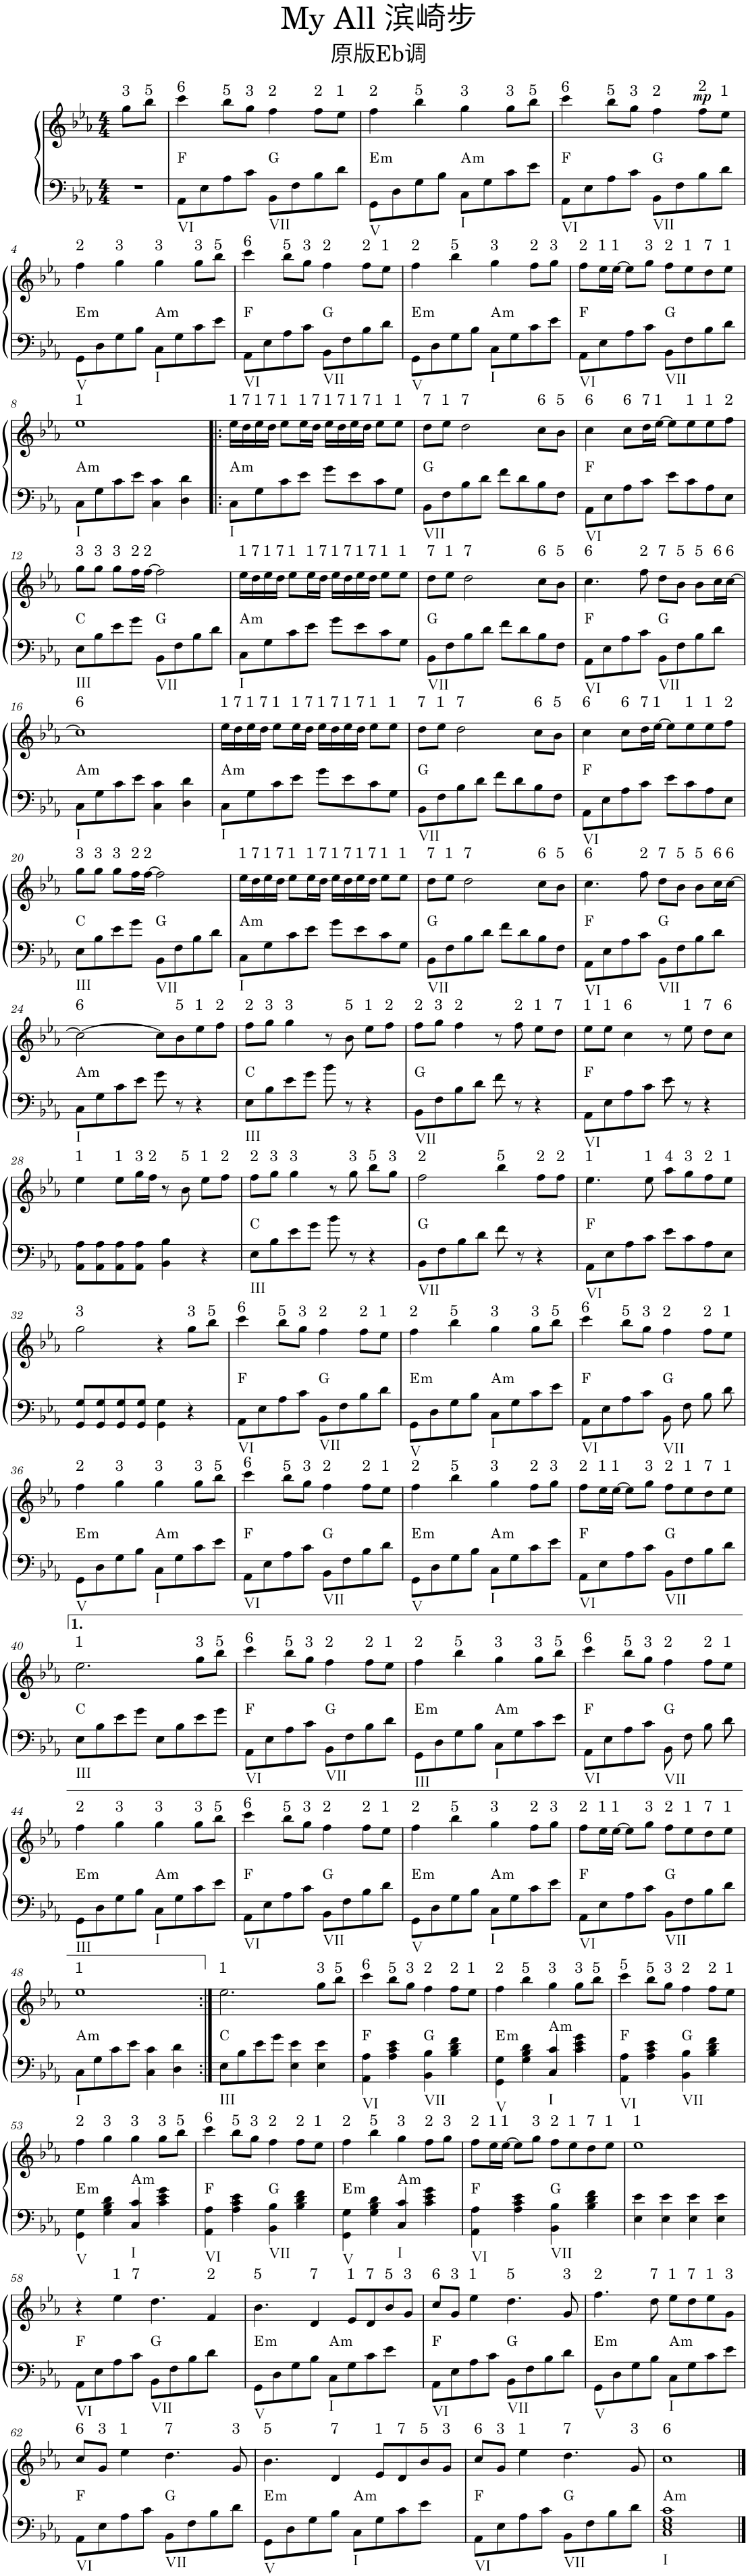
**kern	**kern	**dynam	**harte
*part1	*part1	*part1	*part1
*staff2	*staff1	*staff1/2	*
*I"Piano	*	*	*
*I'Pno	*	*	*
*clefF4	*clefG2	*	*
*k[b-e-a-]	*k[b-e-a-]	*	*
*M4/4	*M4/4	*	*
=	=	=	=
1r	8gg\L	.	.
.	8bb-\J	.	.
.	2.ryy	.	.
=1	=1	=1	=1
8AA-\L	4ccc\	.	F:maj
8E-\	.	.	.
8A-\	8bb-\L	.	.
8c\J	8gg\J	.	.
8BB-\L	4ff\	.	G:maj
8F\	.	.	.
8B-\	8ff\L	.	.
8d\J	8ee-\J	.	.
=2	=2	=2	=2
!	!	!	!LO:H:kt=m
8GG\L	4ff\	.	E:min
8D\	.	.	.
8G\	4bb-\	.	.
8B-\J	.	.	.
!	!	!	!LO:H:kt=m
8C\L	4gg\	.	A:min
8G\	.	.	.
8c\	8gg\L	.	.
8e-\J	8bb-\J	.	.
=3	=3	=3	=3
8AA-\L	4ccc\	.	F:maj
8E-\	.	.	.
8A-\	8bb-\L	.	.
8c\J	8gg\J	.	.
8BB-\L	4ff\	.	G:maj
8F\	.	.	.
!	!	!LO:DY:a	!
8B-\	8ff\L	mp	.
8d\J	8ee-\J	.	.
!!LO:LB:g=z
=4	=4	=4	=4
!	!	!	!LO:H:kt=m
8GG\L	4ff\	.	E:min
8D\	.	.	.
8G\	4gg\	.	.
8B-\J	.	.	.
!	!	!	!LO:H:kt=m
8C\L	4gg\	.	A:min
8G\	.	.	.
8c\	8gg\L	.	.
8e-\J	8bb-\J	.	.
=5	=5	=5	=5
8AA-\L	4ccc\	.	F:maj
8E-\	.	.	.
8A-\	8bb-\L	.	.
8c\J	8gg\J	.	.
8BB-\L	4ff\	.	G:maj
8F\	.	.	.
8B-\	8ff\L	.	.
8d\J	8ee-\J	.	.
=6	=6	=6	=6
!	!	!	!LO:H:kt=m
8GG\L	4ff\	.	E:min
8D\	.	.	.
8G\	4bb-\	.	.
8B-\J	.	.	.
!	!	!	!LO:H:kt=m
8C\L	4gg\	.	A:min
8G\	.	.	.
8c\	8ff\L	.	.
8e-\J	8gg\J	.	.
=7	=7	=7	=7
8AA-\L	8ff\L	.	F:maj
8E-\	16ee-\L	.	.
.	[>16ee-\JJ	.	.
8A-\	8ee-\L]	.	.
8c\J	8gg\J	.	.
8BB-\L	8ff\L	.	G:maj
8F\	8ee-\	.	.
8B-\	8dd\	.	.
8d\J	8ee-\J	.	.
!!LO:LB:g=z
=8	=8	=8	=8
!	!	!	!LO:H:kt=m
8C\L	1ee-	.	A:min
8G\	.	.	.
8c\	.	.	.
8e-\J	.	.	.
4C\ 4c\	.	.	.
4D\ 4d\	.	.	.
=9!|:	=9!|:	=9!|:	=9!|:
!	!	!	!LO:H:kt=m
8C\L	16ee-\LL	.	A:min
.	16dd\	.	.
8G\	16ee-\	.	.
.	16dd\JJ	.	.
8c\	8ee-\L	.	.
8e-\J	16ee-\L	.	.
.	16dd\JJ	.	.
8g\L	16ee-\LL	.	.
.	16dd\	.	.
8e-\	16ee-\	.	.
.	16dd\JJ	.	.
8c\	8ee-\L	.	.
8G\J	8ee-\J	.	.
=10	=10	=10	=10
8BB-\L	8dd\L	.	G:maj
8F\	8ee-\J	.	.
8B-\	2dd\	.	.
8d\J	.	.	.
8f\L	.	.	.
8d\	.	.	.
8B-\	8cc\L	.	.
8F\J	8b-\J	.	.
=11	=11	=11	=11
8AA-\L	4cc\	.	F:maj
8E-\	.	.	.
8A-\	8cc\L	.	.
8c\J	16dd\L	.	.
.	[>16ee-\JJ	.	.
8e-\L	8ee-\L]	.	.
8c\	8ee-\	.	.
8A-\	8ee-\	.	.
8E-\J	8ff\J	.	.
!!LO:LB:g=z
=12	=12	=12	=12
8E-\L	8gg\L	.	C:maj
8B-\	8gg\J	.	.
8e-\	8gg\L	.	.
8g\J	16ff\L	.	.
.	[>16ff\JJ	.	.
8BB-\L	2ff\]	.	G:maj
8F\	.	.	.
8B-\	.	.	.
8d\J	.	.	.
=13	=13	=13	=13
!	!	!	!LO:H:kt=m
8C\L	16ee-\LL	.	A:min
.	16dd\	.	.
8G\	16ee-\	.	.
.	16dd\JJ	.	.
8c\	8ee-\L	.	.
8e-\J	16ee-\L	.	.
.	16dd\JJ	.	.
8g\L	16ee-\LL	.	.
.	16dd\	.	.
8e-\	16ee-\	.	.
.	16dd\JJ	.	.
8c\	8ee-\L	.	.
8G\J	8ee-\J	.	.
=14	=14	=14	=14
8BB-\L	8dd\L	.	G:maj
8F\	8ee-\J	.	.
8B-\	2dd\	.	.
8d\J	.	.	.
8f\L	.	.	.
8d\	.	.	.
8B-\	8cc\L	.	.
8F\J	8b-\J	.	.
=15	=15	=15	=15
8AA-\L	4.cc\	.	F:maj
8E-\	.	.	.
8A-\	.	.	.
8c\J	8ff\	.	.
8BB-\L	8dd\L	.	G:maj
8F\	8b-\J	.	.
8B-\	8b-\L	.	.
8d\J	16cc\L	.	.
.	[16cc\JJ	.	.
!!LO:LB:g=z
=16	=16	=16	=16
!	!	!	!LO:H:kt=m
8C\L	1cc]	.	A:min
8G\	.	.	.
8c\	.	.	.
8e-\J	.	.	.
4C\ 4c\	.	.	.
4D\ 4d\	.	.	.
=17	=17	=17	=17
!	!	!	!LO:H:kt=m
8C\L	16ee-\LL	.	A:min
.	16dd\	.	.
8G\	16ee-\	.	.
.	16dd\JJ	.	.
8c\	8ee-\L	.	.
8e-\J	16ee-\L	.	.
.	16dd\JJ	.	.
8g\L	16ee-\LL	.	.
.	16dd\	.	.
8e-\	16ee-\	.	.
.	16dd\JJ	.	.
8c\	8ee-\L	.	.
8G\J	8ee-\J	.	.
=18	=18	=18	=18
8BB-\L	8dd\L	.	G:maj
8F\	8ee-\J	.	.
8B-\	2dd\	.	.
8d\J	.	.	.
8f\L	.	.	.
8d\	.	.	.
8B-\	8cc\L	.	.
8F\J	8b-\J	.	.
=19	=19	=19	=19
8AA-\L	4cc\	.	F:maj
8E-\	.	.	.
8A-\	8cc\L	.	.
8c\J	16dd\L	.	.
.	[>16ee-\JJ	.	.
8e-\L	8ee-\L]	.	.
8c\	8ee-\	.	.
8A-\	8ee-\	.	.
8E-\J	8ff\J	.	.
!!LO:LB:g=z
=20	=20	=20	=20
8E-\L	8gg\L	.	C:maj
8B-\	8gg\J	.	.
8e-\	8gg\L	.	.
8g\J	16ff\L	.	.
.	[>16ff\JJ	.	.
8BB-\L	2ff\]	.	G:maj
8F\	.	.	.
8B-\	.	.	.
8d\J	.	.	.
=21	=21	=21	=21
!	!	!	!LO:H:kt=m
8C\L	16ee-\LL	.	A:min
.	16dd\	.	.
8G\	16ee-\	.	.
.	16dd\JJ	.	.
8c\	8ee-\L	.	.
8e-\J	16ee-\L	.	.
.	16dd\JJ	.	.
8g\L	16ee-\LL	.	.
.	16dd\	.	.
8e-\	16ee-\	.	.
.	16dd\JJ	.	.
8c\	8ee-\L	.	.
8G\J	8ee-\J	.	.
=22	=22	=22	=22
8BB-\L	8dd\L	.	G:maj
8F\	8ee-\J	.	.
8B-\	2dd\	.	.
8d\J	.	.	.
8f\L	.	.	.
8d\	.	.	.
8B-\	8cc\L	.	.
8F\J	8b-\J	.	.
=23	=23	=23	=23
8AA-\L	4.cc\	.	F:maj
8E-\	.	.	.
8A-\	.	.	.
8c\J	8ff\	.	.
8BB-\L	8dd\L	.	G:maj
8F\	8b-\J	.	.
8B-\	8b-\L	.	.
8d\J	16cc\L	.	.
.	[16cc\JJ	.	.
!!LO:LB:g=z
=24	=24	=24	=24
!	!	!	!LO:H:kt=m
8C\L	2cc\_	.	A:min
8G\	.	.	.
8c\	.	.	.
8e-\J	.	.	.
8g\	8cc\L]	.	.
8r	8b-\	.	.
4r	8ee-\	.	.
.	8ff\J	.	.
=25	=25	=25	=25
8E-\L	8ff\L	.	C:maj
8B-\	8gg\J	.	.
8e-\	4gg\	.	.
8g\J	.	.	.
8b-\	8r	.	.
8r	8b-\	.	.
4r	8ee-\L	.	.
.	8ff\J	.	.
=26	=26	=26	=26
8BB-\L	8ff\L	.	G:maj
8F\	8gg\J	.	.
8B-\	4ff\	.	.
8d\J	.	.	.
8f\	8r	.	.
8r	8ff\	.	.
4r	8ee-\L	.	.
.	8dd\J	.	.
=27	=27	=27	=27
8AA-\L	8ee-\L	.	F:maj
8E-\	8ee-\J	.	.
8A-\	4cc\	.	.
8c\J	.	.	.
8e-\	8r	.	.
8r	8ee-\	.	.
4r	8dd\L	.	.
.	8cc\J	.	.
!!LO:LB:g=z
=28	=28	=28	=28
8AA-\ 8A-\L	4ee-\	.	.
8AA-\ 8A-\	.	.	.
8AA-\ 8A-\	8ee-\L	.	.
8AA-\ 8A-\J	16gg\L	.	.
.	16ff\JJ	.	.
4BB-\ 4B-\	8r	.	.
.	8b-\	.	.
4r	8ee-\L	.	.
.	8ff\J	.	.
=29	=29	=29	=29
8E-\L	8ff\L	.	C:maj
8B-\	8gg\J	.	.
8e-\	4gg\	.	.
8g\J	.	.	.
8b-\	8r	.	.
8r	8gg\	.	.
4r	8bb-\L	.	.
.	8gg\J	.	.
=30	=30	=30	=30
8BB-\L	2ff\	.	G:maj
8F\	.	.	.
8B-\	.	.	.
8d\J	.	.	.
8f\	4bb-\	.	.
8r	.	.	.
4r	8ff\L	.	.
.	8ff\J	.	.
=31	=31	=31	=31
8AA-\L	4.ee-\	.	F:maj
8E-\	.	.	.
8A-\	.	.	.
8c\J	8ee-\	.	.
8e-\L	8aa-\L	.	.
8c\	8gg\	.	.
8A-\	8ff\	.	.
8E-\J	8ee-\J	.	.
!!LO:LB:g=z
=32	=32	=32	=32
8GG/ 8G/L	2gg\	.	.
8GG/ 8G/	.	.	.
8GG/ 8G/	.	.	.
8GG/ 8G/J	.	.	.
4GG\ 4G\	4r	.	.
4r	8gg\L	.	.
.	8bb-\J	.	.
=33	=33	=33	=33
8AA-\L	4ccc\	.	F:maj
8E-\	.	.	.
8A-\	8bb-\L	.	.
8c\J	8gg\J	.	.
8BB-\L	4ff\	.	G:maj
8F\	.	.	.
8B-\	8ff\L	.	.
8d\J	8ee-\J	.	.
=34	=34	=34	=34
!	!	!	!LO:H:kt=m
8GG\L	4ff\	.	E:min
8D\	.	.	.
8G\	4bb-\	.	.
8B-\J	.	.	.
!	!	!	!LO:H:kt=m
8C\L	4gg\	.	A:min
8G\	.	.	.
8c\	8gg\L	.	.
8e-\J	8bb-\J	.	.
=35	=35	=35	=35
8AA-\L	4ccc\	.	F:maj
8E-\	.	.	.
8A-\	8bb-\L	.	.
8c\J	8gg\J	.	.
8BB-\	4ff\	.	G:maj
8F\	.	.	.
8B-\	8ff\L	.	.
8d\	8ee-\J	.	.
!!LO:LB:g=z
=36	=36	=36	=36
!	!	!	!LO:H:kt=m
8GG\L	4ff\	.	E:min
8D\	.	.	.
8G\	4gg\	.	.
8B-\J	.	.	.
!	!	!	!LO:H:kt=m
8C\L	4gg\	.	A:min
8G\	.	.	.
8c\	8gg\L	.	.
8e-\J	8bb-\J	.	.
=37	=37	=37	=37
8AA-\L	4ccc\	.	F:maj
8E-\	.	.	.
8A-\	8bb-\L	.	.
8c\J	8gg\J	.	.
8BB-\L	4ff\	.	G:maj
8F\	.	.	.
8B-\	8ff\L	.	.
8d\J	8ee-\J	.	.
=38	=38	=38	=38
!	!	!	!LO:H:kt=m
8GG\L	4ff\	.	E:min
8D\	.	.	.
8G\	4bb-\	.	.
8B-\J	.	.	.
!	!	!	!LO:H:kt=m
8C\L	4gg\	.	A:min
8G\	.	.	.
8c\	8ff\L	.	.
8e-\J	8gg\J	.	.
=39	=39	=39	=39
8AA-\L	8ff\L	.	F:maj
8E-\	16ee-\L	.	.
.	[>16ee-\JJ	.	.
8A-\	8ee-\L]	.	.
8c\J	8gg\J	.	.
8BB-\L	8ff\L	.	G:maj
8F\	8ee-\	.	.
8B-\	8dd\	.	.
8d\J	8ee-\J	.	.
!!LO:LB:g=z
=40	=40	=40	=40
8E-\L	2.ee-\	.	C:maj
8B-\	.	.	.
8e-\	.	.	.
8g\J	.	.	.
8E-\L	.	.	.
8B-\	.	.	.
8e-\	8gg\L	.	.
8g\J	8bb-\J	.	.
=41	=41	=41	=41
8AA-\L	4ccc\	.	F:maj
8E-\	.	.	.
8A-\	8bb-\L	.	.
8c\J	8gg\J	.	.
8BB-\L	4ff\	.	G:maj
8F\	.	.	.
8B-\	8ff\L	.	.
8d\J	8ee-\J	.	.
=42	=42	=42	=42
!	!	!	!LO:H:kt=m
8GG\L	4ff\	.	E:min
8D\	.	.	.
8G\	4bb-\	.	.
8B-\J	.	.	.
!	!	!	!LO:H:kt=m
8C\L	4gg\	.	A:min
8G\	.	.	.
8c\	8gg\L	.	.
8e-\J	8bb-\J	.	.
=43	=43	=43	=43
8AA-\L	4ccc\	.	F:maj
8E-\	.	.	.
8A-\	8bb-\L	.	.
8c\J	8gg\J	.	.
8BB-\	4ff\	.	G:maj
8F\	.	.	.
8B-\	8ff\L	.	.
8d\	8ee-\J	.	.
!!LO:LB:g=z
=44	=44	=44	=44
!	!	!	!LO:H:kt=m
8GG\L	4ff\	.	E:min
8D\	.	.	.
8G\	4gg\	.	.
8B-\J	.	.	.
!	!	!	!LO:H:kt=m
8C\L	4gg\	.	A:min
8G\	.	.	.
8c\	8gg\L	.	.
8e-\J	8bb-\J	.	.
=45	=45	=45	=45
8AA-\L	4ccc\	.	F:maj
8E-\	.	.	.
8A-\	8bb-\L	.	.
8c\J	8gg\J	.	.
8BB-\L	4ff\	.	G:maj
8F\	.	.	.
8B-\	8ff\L	.	.
8d\J	8ee-\J	.	.
=46	=46	=46	=46
!	!	!	!LO:H:kt=m
8GG\L	4ff\	.	E:min
8D\	.	.	.
8G\	4bb-\	.	.
8B-\J	.	.	.
!	!	!	!LO:H:kt=m
8C\L	4gg\	.	A:min
8G\	.	.	.
8c\	8ff\L	.	.
8e-\J	8gg\J	.	.
=47	=47	=47	=47
8AA-\L	8ff\L	.	F:maj
8E-\	16ee-\L	.	.
.	[>16ee-\JJ	.	.
8A-\	8ee-\L]	.	.
8c\J	8gg\J	.	.
8BB-\L	8ff\L	.	G:maj
8F\	8ee-\	.	.
8B-\	8dd\	.	.
8d\J	8ee-\J	.	.
!!LO:LB:g=z
=48	=48	=48	=48
!	!	!	!LO:H:kt=m
8C\L	1ee-	.	A:min
8G\	.	.	.
8c\	.	.	.
8e-\J	.	.	.
4C\ 4c\	.	.	.
4D\ 4d\	.	.	.
=49:|!	=49:|!	=49:|!	=49:|!
8E-\L	2.ee-\	.	C:maj
8B-\	.	.	.
8e-\	.	.	.
8g\J	.	.	.
4E-\ 4e-\	.	.	.
4E-\ 4e-\	8gg\L	.	.
.	8bb-\J	.	.
=50	=50	=50	=50
4AA-\ 4A-\	4ccc\	.	F:maj
4A-\ 4c\ 4e-\	8bb-\L	.	.
.	8gg\J	.	.
4BB-\ 4B-\	4ff\	.	G:maj
4B-\ 4d\ 4f\	8ff\L	.	.
.	8ee-\J	.	.
=51	=51	=51	=51
!	!	!	!LO:H:kt=m
4GG\ 4G\	4ff\	.	E:min
4G\ 4B-\ 4d\	4bb-\	.	.
!	!	!	!LO:H:kt=m
4C/ 4c/	4gg\	.	A:min
4c\ 4e-\ 4g\	8gg\L	.	.
.	8bb-\J	.	.
=52	=52	=52	=52
4AA-\ 4A-\	4ccc\	.	F:maj
4A-\ 4c\ 4e-\	8bb-\L	.	.
.	8gg\J	.	.
4BB-\ 4B-\	4ff\	.	G:maj
4B-\ 4d\ 4f\	8ff\L	.	.
.	8ee-\J	.	.
!!LO:LB:g=z
=53	=53	=53	=53
!	!	!	!LO:H:kt=m
4GG\ 4G\	4ff\	.	E:min
4G\ 4B-\ 4d\	4gg\	.	.
!	!	!	!LO:H:kt=m
4C/ 4c/	4gg\	.	A:min
4c\ 4e-\ 4g\	8gg\L	.	.
.	8bb-\J	.	.
=54	=54	=54	=54
4AA-\ 4A-\	4ccc\	.	F:maj
4A-\ 4c\ 4e-\	8bb-\L	.	.
.	8gg\J	.	.
4BB-\ 4B-\	4ff\	.	G:maj
4B-\ 4d\ 4f\	8ff\L	.	.
.	8ee-\J	.	.
=55	=55	=55	=55
!	!	!	!LO:H:kt=m
4GG\ 4G\	4ff\	.	E:min
4G\ 4B-\ 4d\	4bb-\	.	.
!	!	!	!LO:H:kt=m
4C/ 4c/	4gg\	.	A:min
4c\ 4e-\ 4g\	8ff\L	.	.
.	8gg\J	.	.
=56	=56	=56	=56
4AA-\ 4A-\	8ff\L	.	F:maj
.	16ee-\L	.	.
.	[>16ee-\JJ	.	.
4A-\ 4c\ 4e-\	8ee-\L]	.	.
.	8gg\J	.	.
4BB-\ 4B-\	8ff\L	.	G:maj
.	8ee-\	.	.
4B-\ 4d\ 4f\	8dd\	.	.
.	8ee-\J	.	.
=57	=57	=57	=57
4E-\ 4e-\	1ee-	.	.
4E-\ 4e-\	.	.	.
4E-\ 4e-\	.	.	.
4E-\ 4e-\	.	.	.
!!LO:LB:g=z
=58	=58	=58	=58
8AA-\L	4r	.	F:maj
8E-\	.	.	.
8A-\	4ee-\	.	.
8c\J	.	.	.
8BB-\L	4.dd\	.	G:maj
8F\	.	.	.
8B-\	.	.	.
8d\J	[8f/	.	.
8ryy	8ryy	.	.
=59	=59	=59	=59
!	!	!	!LO:H:kt=m
8GG\L	4.b-\	.	E:min
8D\	.	.	.
8G\	.	.	.
8B-\J	8f/]	.	.
!	!	!	!LO:H:kt=m
8C\L	4d/	.	A:min
8G\	.	.	.
8c\	8e-/L	.	.
8e-\J	8d/	.	.
8ryy	8b-/	.	.
8ryy	8g/J	.	.
=60	=60	=60	=60
8AA-\L	8cc/L	.	F:maj
8E-\	8g/J	.	.
8A-\	4ee-\	.	.
8c\J	.	.	.
8BB-\L	4.dd\	.	G:maj
8F\	.	.	.
8B-\	.	.	.
8d\J	8g/	.	.
=61	=61	=61	=61
!	!	!	!LO:H:kt=m
8GG\L	4.ff\	.	E:min
8D\	.	.	.
8G\	.	.	.
8B-\J	8dd\	.	.
!	!	!	!LO:H:kt=m
8C\L	8ee-\L	.	A:min
8G\	8dd\	.	.
8c\	8ee-\	.	.
8e-\J	8g\J	.	.
!!LO:LB:g=z
=62	=62	=62	=62
8AA-\L	8cc/L	.	F:maj
8E-\	8g/J	.	.
8A-\	4ee-\	.	.
8c\J	.	.	.
8BB-\L	4.dd\	.	G:maj
8F\	.	.	.
8B-\	.	.	.
8d\J	8g/	.	.
=63	=63	=63	=63
!	!	!	!LO:H:kt=m
*	*^	*	*
8GG\L	4.b-\	2ryy	.	E:min
8D\	.	.	.	.
8G\	.	.	.	.
8B-\J	4d/	.	.	.
!	!	!	!	!LO:H:kt=m
8C\L	.	2ryy	.	A:min
8G\	8e-/L	.	.	.
8c\	8d/	.	.	.
8e-\J	8b-/	.	.	.
8ryy	8g/J	8ryy	.	.
*	*v	*v	*	*
=64	=64	=64	=64
8AA-\L	8cc/L	.	F:maj
8E-\	8g/J	.	.
8A-\	4ee-\	.	.
8c\J	.	.	.
8BB-\L	4.dd\	.	G:maj
8F\	.	.	.
8B-\	.	.	.
8d\J	8g/	.	.
=65	=65	=65	=65
*^	*	*	*
!	!	!	!	!LO:H:kt=m
1c	1C 1E- 1G	1cc	.	A:min
*v	*v	*	*	*
==	==	==	==
*-	*-	*-	*-
